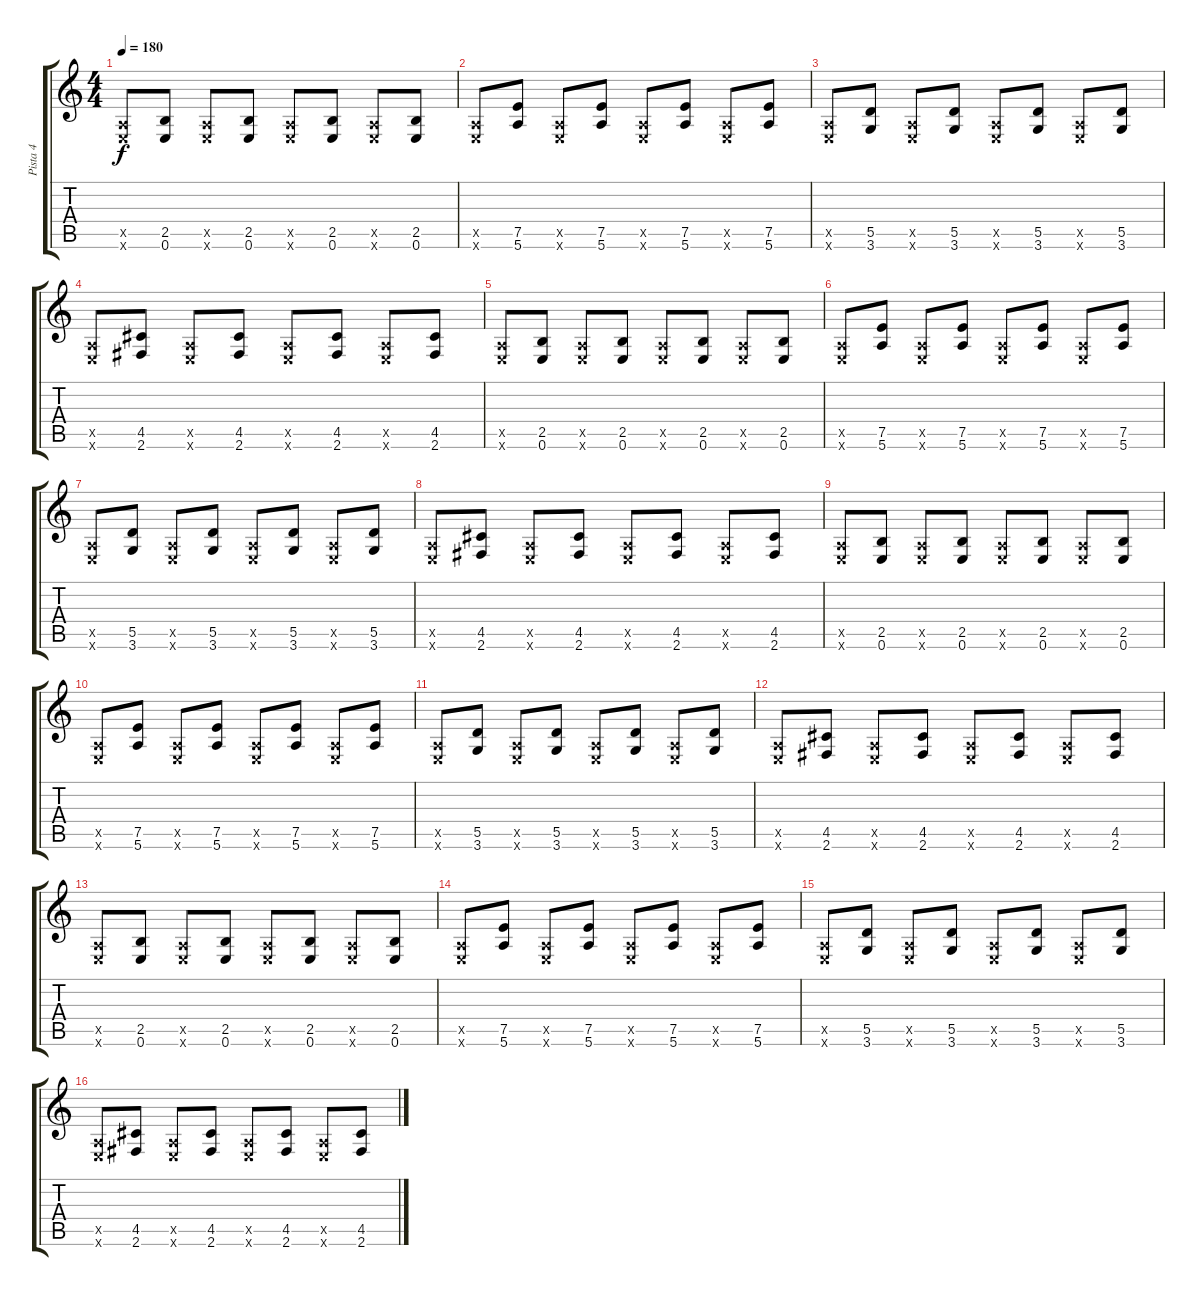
\track ("Pista 4" "Pista 4") {instrument distortionguitar}
\staff {score tabs}
\tuning (E4 B3 G3 D3 A2 E2) {hide}
\ts (4 4)
\tempo 180
\clef g2
\ks c
(0.5{x} 0.6{x}).8{dy f} (2.5 0.6).8 (0.5{x} 0.6{x}).8 (2.5 0.6).8 (0.5{x} 0.6{x}).8 (2.5 0.6).8 (0.5{x} 0.6{x}).8 (2.5 0.6).8 |
(0.5{x} 0.6{x}).8 (7.5 5.6).8 (0.5{x} 0.6{x}).8 (7.5 5.6).8 (0.5{x} 0.6{x}).8 (7.5 5.6).8 (0.5{x} 0.6{x}).8 (7.5 5.6).8 |
(0.5{x} 0.6{x}).8 (5.5 3.6).8 (0.5{x} 0.6{x}).8 (5.5 3.6).8 (0.5{x} 0.6{x}).8 (5.5 3.6).8 (0.5{x} 0.6{x}).8 (5.5 3.6).8 |
(0.5{x} 0.6{x}).8 (4.5 2.6).8 (0.5{x} 0.6{x}).8 (4.5 2.6).8 (0.5{x} 0.6{x}).8 (4.5 2.6).8 (0.5{x} 0.6{x}).8 (4.5 2.6).8 |
(0.5{x} 0.6{x}).8 (2.5 0.6).8 (0.5{x} 0.6{x}).8 (2.5 0.6).8 (0.5{x} 0.6{x}).8 (2.5 0.6).8 (0.5{x} 0.6{x}).8 (2.5 0.6).8 |
(0.5{x} 0.6{x}).8 (7.5 5.6).8 (0.5{x} 0.6{x}).8 (7.5 5.6).8 (0.5{x} 0.6{x}).8 (7.5 5.6).8 (0.5{x} 0.6{x}).8 (7.5 5.6).8 |
(0.5{x} 0.6{x}).8 (5.5 3.6).8 (0.5{x} 0.6{x}).8 (5.5 3.6).8 (0.5{x} 0.6{x}).8 (5.5 3.6).8 (0.5{x} 0.6{x}).8 (5.5 3.6).8 |
(0.5{x} 0.6{x}).8 (4.5 2.6).8 (0.5{x} 0.6{x}).8 (4.5 2.6).8 (0.5{x} 0.6{x}).8 (4.5 2.6).8 (0.5{x} 0.6{x}).8 (4.5 2.6).8 |
(0.5{x} 0.6{x}).8 (2.5 0.6).8 (0.5{x} 0.6{x}).8 (2.5 0.6).8 (0.5{x} 0.6{x}).8 (2.5 0.6).8 (0.5{x} 0.6{x}).8 (2.5 0.6).8 |
(0.5{x} 0.6{x}).8 (7.5 5.6).8 (0.5{x} 0.6{x}).8 (7.5 5.6).8 (0.5{x} 0.6{x}).8 (7.5 5.6).8 (0.5{x} 0.6{x}).8 (7.5 5.6).8 |
(0.5{x} 0.6{x}).8 (5.5 3.6).8 (0.5{x} 0.6{x}).8 (5.5 3.6).8 (0.5{x} 0.6{x}).8 (5.5 3.6).8 (0.5{x} 0.6{x}).8 (5.5 3.6).8 |
(0.5{x} 0.6{x}).8 (4.5 2.6).8 (0.5{x} 0.6{x}).8 (4.5 2.6).8 (0.5{x} 0.6{x}).8 (4.5 2.6).8 (0.5{x} 0.6{x}).8 (4.5 2.6).8 |
(0.5{x} 0.6{x}).8 (2.5 0.6).8 (0.5{x} 0.6{x}).8 (2.5 0.6).8 (0.5{x} 0.6{x}).8 (2.5 0.6).8 (0.5{x} 0.6{x}).8 (2.5 0.6).8 |
(0.5{x} 0.6{x}).8 (7.5 5.6).8 (0.5{x} 0.6{x}).8 (7.5 5.6).8 (0.5{x} 0.6{x}).8 (7.5 5.6).8 (0.5{x} 0.6{x}).8 (7.5 5.6).8 |
(0.5{x} 0.6{x}).8 (5.5 3.6).8 (0.5{x} 0.6{x}).8 (5.5 3.6).8 (0.5{x} 0.6{x}).8 (5.5 3.6).8 (0.5{x} 0.6{x}).8 (5.5 3.6).8 |
(0.5{x} 0.6{x}).8 (4.5 2.6).8 (0.5{x} 0.6{x}).8 (4.5 2.6).8 (0.5{x} 0.6{x}).8 (4.5 2.6).8 (0.5{x} 0.6{x}).8 (4.5 2.6).8
